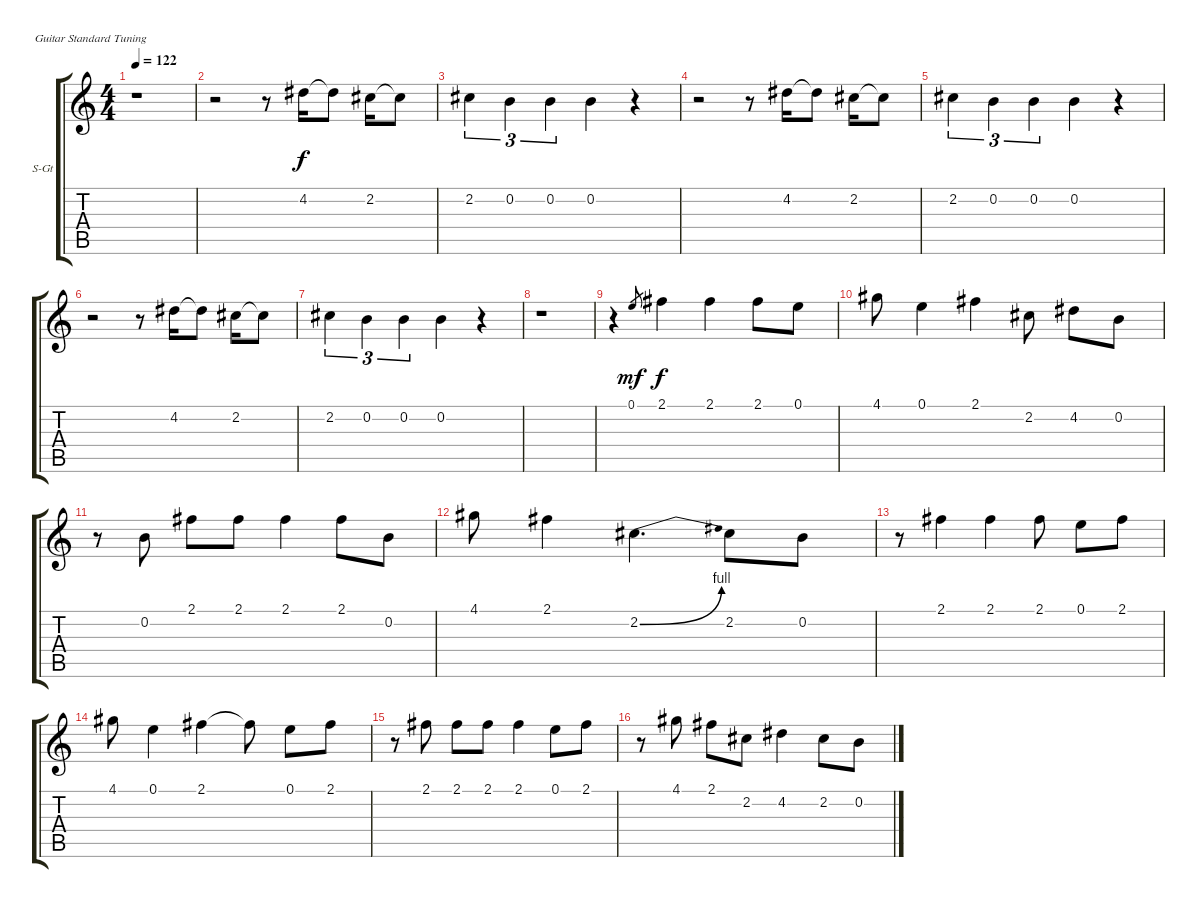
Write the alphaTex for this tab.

\bracketExtendMode groupsimilarinstruments
\firstSystemTrackNameOrientation horizontal
\otherSystemsTrackNameOrientation horizontal
\track ("Voice" "S-Gt") {instrument bagpipe}
\staff {score tabs}
\tuning (E4 B3 G3 D3 A2 E2)
\displaytranspose 12
\ts (4 4)
\tempo 122
\clef g2
\ks c
r.1{dy f} |
r.2 r.8 4.2.16 4.2{t}.8 2.2.16 2.2{t}.8 |
2.2.4{tu (3 2)} 0.2.4{tu (3 2)} 0.2.4{tu (3 2)} 0.2.4 r.4 |
r.2 r.8 4.2.16 4.2{t}.8 2.2.16 2.2{t}.8 |
2.2.4{tu (3 2)} 0.2.4{tu (3 2)} 0.2.4{tu (3 2)} 0.2.4 r.4 |
r.2 r.8 4.2.16 4.2{t}.8 2.2.16 2.2{t}.8 |
2.2.4{tu (3 2)} 0.2.4{tu (3 2)} 0.2.4{tu (3 2)} 0.2.4 r.4 |
r.1 |
r.4 0.1.8{gr dy mf} 2.1.4{dy f} 2.1.4 2.1.8 0.1.8 |
4.1.8 0.1.4 2.1.4 2.2.8 4.2.8 0.2.8 |
r.8 0.2.8 2.1.8 2.1.8 2.1.4 2.1.8 0.2.8 |
4.1.8 2.1.4 2.2{be (bend 0 0 60 4)}.4{d} 2.2.8 0.2.8 |
r.8 2.1.4 2.1.4 2.1.8 0.1.8 2.1.8 |
4.1.8 0.1.4 2.1.4 2.1{t}.8 0.1.8 2.1.8 |
r.8 2.1.8 2.1.8 2.1.8 2.1.4 0.1.8 2.1.8 |
r.8 4.1.8 2.1.8 2.2.8 4.2.4 2.2.8 0.2.8
